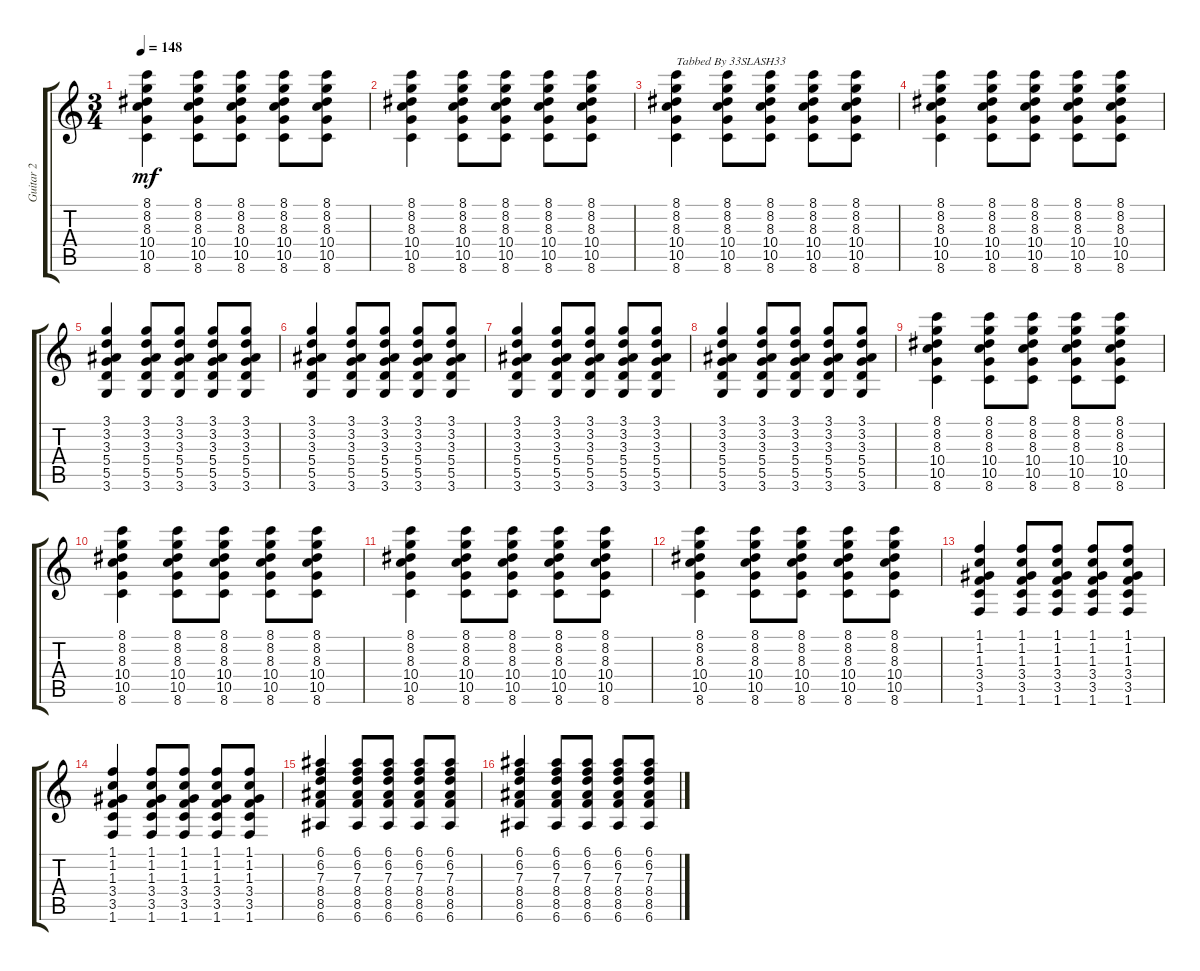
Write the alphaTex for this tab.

\track ("Guitar 2" "Guitar 2") {instrument acousticguitarsteel}
\staff {score tabs}
\tuning (E4 B3 G3 D3 A2 E2) {hide}
\ts (3 4)
\tempo 148
\clef g2
\ks c
(8.1 8.2 8.3 10.4 10.5 8.6).4{dy mf} (8.1 8.2 8.3 10.4 10.5 8.6).8 (8.1 8.2 8.3 10.4 10.5 8.6).8 (8.1 8.2 8.3 10.4 10.5 8.6).8 (8.1 8.2 8.3 10.4 10.5 8.6).8 |
(8.1 8.2 8.3 10.4 10.5 8.6).4 (8.1 8.2 8.3 10.4 10.5 8.6).8 (8.1 8.2 8.3 10.4 10.5 8.6).8 (8.1 8.2 8.3 10.4 10.5 8.6).8 (8.1 8.2 8.3 10.4 10.5 8.6).8 |
(8.1 8.2 8.3 10.4 10.5 8.6).4{txt "Tabbed By 33SLASH33"} (8.1 8.2 8.3 10.4 10.5 8.6).8 (8.1 8.2 8.3 10.4 10.5 8.6).8 (8.1 8.2 8.3 10.4 10.5 8.6).8 (8.1 8.2 8.3 10.4 10.5 8.6).8 |
(8.1 8.2 8.3 10.4 10.5 8.6).4 (8.1 8.2 8.3 10.4 10.5 8.6).8 (8.1 8.2 8.3 10.4 10.5 8.6).8 (8.1 8.2 8.3 10.4 10.5 8.6).8 (8.1 8.2 8.3 10.4 10.5 8.6).8 |
(3.1 3.2 3.3 5.4 5.5 3.6).4 (3.1 3.2 3.3 5.4 5.5 3.6).8 (3.1 3.2 3.3 5.4 5.5 3.6).8 (3.1 3.2 3.3 5.4 5.5 3.6).8 (3.1 3.2 3.3 5.4 5.5 3.6).8 |
(3.1 3.2 3.3 5.4 5.5 3.6).4 (3.1 3.2 3.3 5.4 5.5 3.6).8 (3.1 3.2 3.3 5.4 5.5 3.6).8 (3.1 3.2 3.3 5.4 5.5 3.6).8 (3.1 3.2 3.3 5.4 5.5 3.6).8 |
(3.1 3.2 3.3 5.4 5.5 3.6).4 (3.1 3.2 3.3 5.4 5.5 3.6).8 (3.1 3.2 3.3 5.4 5.5 3.6).8 (3.1 3.2 3.3 5.4 5.5 3.6).8 (3.1 3.2 3.3 5.4 5.5 3.6).8 |
(3.1 3.2 3.3 5.4 5.5 3.6).4 (3.1 3.2 3.3 5.4 5.5 3.6).8 (3.1 3.2 3.3 5.4 5.5 3.6).8 (3.1 3.2 3.3 5.4 5.5 3.6).8 (3.1 3.2 3.3 5.4 5.5 3.6).8 |
(8.1 8.2 8.3 10.4 10.5 8.6).4 (8.1 8.2 8.3 10.4 10.5 8.6).8 (8.1 8.2 8.3 10.4 10.5 8.6).8 (8.1 8.2 8.3 10.4 10.5 8.6).8 (8.1 8.2 8.3 10.4 10.5 8.6).8 |
(8.1 8.2 8.3 10.4 10.5 8.6).4 (8.1 8.2 8.3 10.4 10.5 8.6).8 (8.1 8.2 8.3 10.4 10.5 8.6).8 (8.1 8.2 8.3 10.4 10.5 8.6).8 (8.1 8.2 8.3 10.4 10.5 8.6).8 |
(8.1 8.2 8.3 10.4 10.5 8.6).4 (8.1 8.2 8.3 10.4 10.5 8.6).8 (8.1 8.2 8.3 10.4 10.5 8.6).8 (8.1 8.2 8.3 10.4 10.5 8.6).8 (8.1 8.2 8.3 10.4 10.5 8.6).8 |
(8.1 8.2 8.3 10.4 10.5 8.6).4 (8.1 8.2 8.3 10.4 10.5 8.6).8 (8.1 8.2 8.3 10.4 10.5 8.6).8 (8.1 8.2 8.3 10.4 10.5 8.6).8 (8.1 8.2 8.3 10.4 10.5 8.6).8 |
(1.1 1.2 1.3 3.4 3.5 1.6).4 (1.1 1.2 1.3 3.4 3.5 1.6).8 (1.1 1.2 1.3 3.4 3.5 1.6).8 (1.1 1.2 1.3 3.4 3.5 1.6).8 (1.1 1.2 1.3 3.4 3.5 1.6).8 |
(1.1 1.2 1.3 3.4 3.5 1.6).4 (1.1 1.2 1.3 3.4 3.5 1.6).8 (1.1 1.2 1.3 3.4 3.5 1.6).8 (1.1 1.2 1.3 3.4 3.5 1.6).8 (1.1 1.2 1.3 3.4 3.5 1.6).8 |
(6.1 6.2 7.3 8.4 8.5 6.6).4 (6.1 6.2 7.3 8.4 8.5 6.6).8 (6.1 6.2 7.3 8.4 8.5 6.6).8 (6.1 6.2 7.3 8.4 8.5 6.6).8 (6.1 6.2 7.3 8.4 8.5 6.6).8 |
(6.1 6.2 7.3 8.4 8.5 6.6).4 (6.1 6.2 7.3 8.4 8.5 6.6).8 (6.1 6.2 7.3 8.4 8.5 6.6).8 (6.1 6.2 7.3 8.4 8.5 6.6).8 (6.1 6.2 7.3 8.4 8.5 6.6).8
